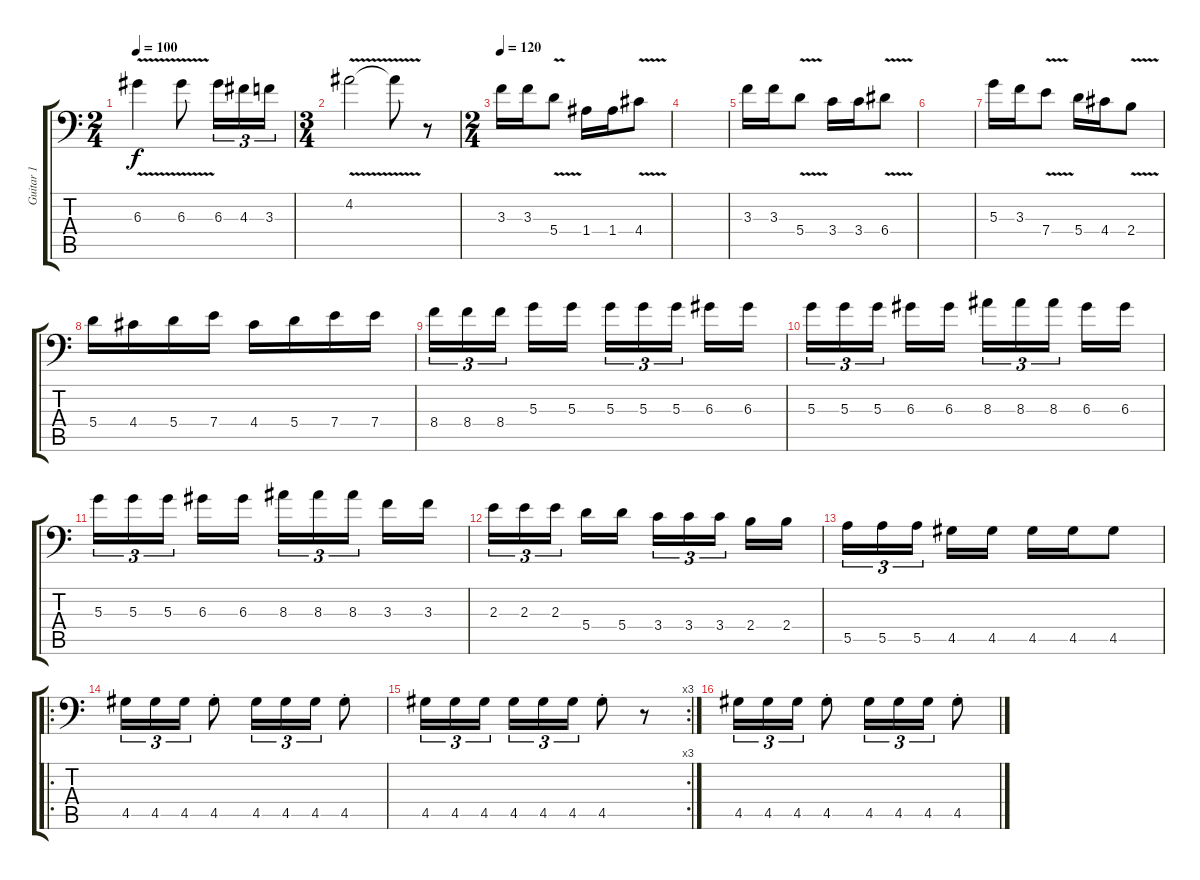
\track ("Guitar 1" "Guitar 1") {instrument distortionguitar}
\staff {score tabs}
\tuning (B3 Gb3 D3 A2 E2 A1) {hide}
\ts (2 4)
\tempo 100
\clef f4
\ks c
6.3{v}.4{dy f} 6.3{v}.8 6.3.16{tu (3 2)} 4.3.16{tu (3 2)} 3.3.16{tu (3 2)} |
\ts (3 4)
4.2{v}.2 4.2{t}.8 r.8 |
\ts (2 4)
\tempo 120
3.3.16 3.3.16 5.4{v}.8 1.4.16 1.4.16 4.4{v}.8 |
|
3.3.16 3.3.16 5.4{v}.8 3.4.16 3.4.16 6.4{v}.8 |
|
5.3.16 3.3.16 7.4{v}.8 5.4.16 4.4.16 2.4{v}.8 |
5.4.16 4.4.16 5.4.16 7.4.16 4.4.16 5.4.16 7.4.16 7.4.16 |
8.4.16{tu (3 2)} 8.4.16{tu (3 2)} 8.4.16{tu (3 2)} 5.3.16 5.3.16 5.3.16{tu (3 2)} 5.3.16{tu (3 2)} 5.3.16{tu (3 2)} 6.3.16 6.3.16 |
5.3.16{tu (3 2)} 5.3.16{tu (3 2)} 5.3.16{tu (3 2)} 6.3.16 6.3.16 8.3.16{tu (3 2)} 8.3.16{tu (3 2)} 8.3.16{tu (3 2)} 6.3.16 6.3.16 |
5.3.16{tu (3 2)} 5.3.16{tu (3 2)} 5.3.16{tu (3 2)} 6.3.16 6.3.16 8.3.16{tu (3 2)} 8.3.16{tu (3 2)} 8.3.16{tu (3 2)} 3.3.16 3.3.16 |
2.3.16{tu (3 2)} 2.3.16{tu (3 2)} 2.3.16{tu (3 2)} 5.4.16 5.4.16 3.4.16{tu (3 2)} 3.4.16{tu (3 2)} 3.4.16{tu (3 2)} 2.4.16 2.4.16 |
5.5.16{tu (3 2)} 5.5.16{tu (3 2)} 5.5.16{tu (3 2)} 4.5.16 4.5.16 4.5.16 4.5.16 4.5.8 |
\ro
4.5.16{tu (3 2)} 4.5.16{tu (3 2)} 4.5.16{tu (3 2)} 4.5{st}.8 4.5.16{tu (3 2)} 4.5.16{tu (3 2)} 4.5.16{tu (3 2)} 4.5{st}.8 |
\rc 3
4.5.16{tu (3 2)} 4.5.16{tu (3 2)} 4.5.16{tu (3 2)} 4.5.16{tu (3 2)} 4.5.16{tu (3 2)} 4.5.16{tu (3 2)} 4.5{st}.8 r.8 |
4.5.16{tu (3 2)} 4.5.16{tu (3 2)} 4.5.16{tu (3 2)} 4.5{st}.8 4.5.16{tu (3 2)} 4.5.16{tu (3 2)} 4.5.16{tu (3 2)} 4.5{st}.8
